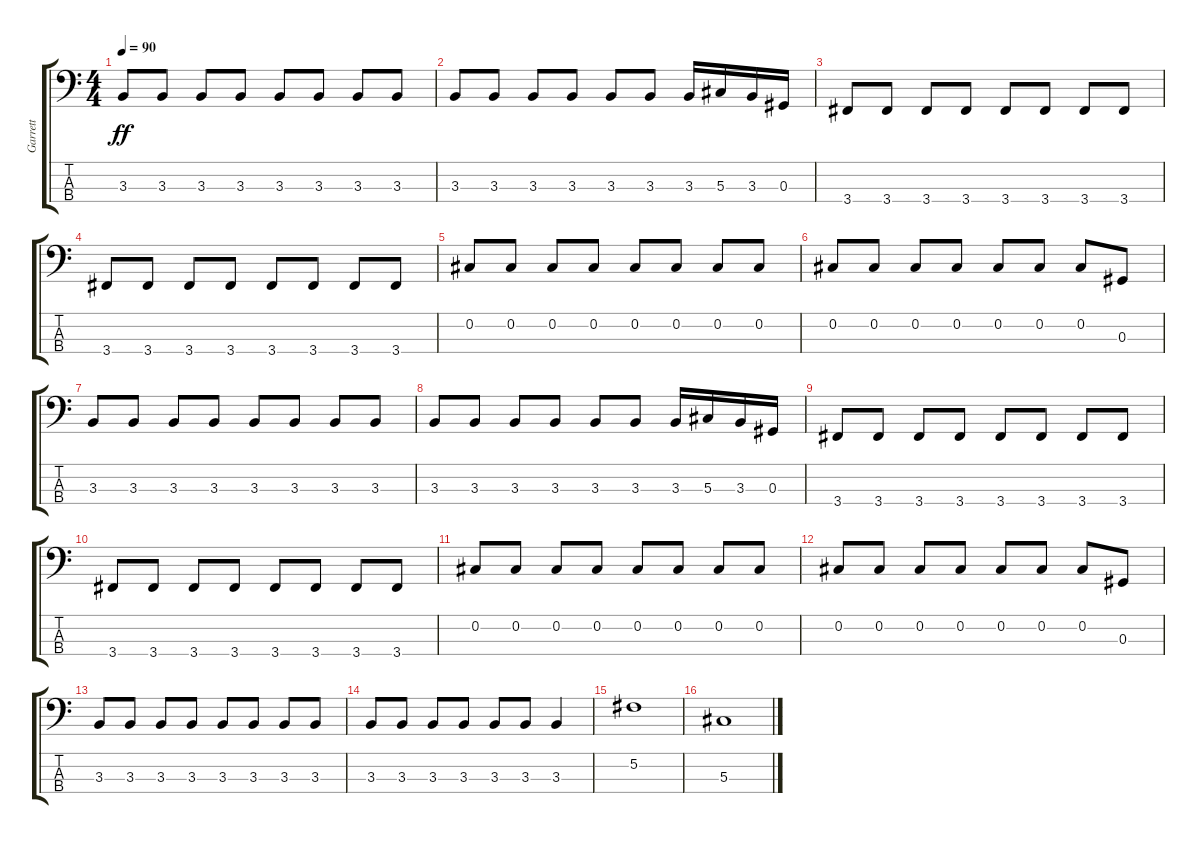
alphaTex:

\track ("Garrett" "Garrett") {instrument electricbassfinger}
\staff {score tabs}
\tuning (Gb2 Db2 Ab1 Eb1) {hide}
\ts (4 4)
\tempo 90
\clef f4
\ks c
3.3.8{dy ff} 3.3.8 3.3.8 3.3.8 3.3.8 3.3.8 3.3.8 3.3.8 |
3.3.8 3.3.8 3.3.8 3.3.8 3.3.8 3.3.8 3.3.16 5.3.16 3.3.16 0.3.16 |
3.4.8 3.4.8 3.4.8 3.4.8 3.4.8 3.4.8 3.4.8 3.4.8 |
3.4.8 3.4.8 3.4.8 3.4.8 3.4.8 3.4.8 3.4.8 3.4.8 |
0.2.8 0.2.8 0.2.8 0.2.8 0.2.8 0.2.8 0.2.8 0.2.8 |
0.2.8 0.2.8 0.2.8 0.2.8 0.2.8 0.2.8 0.2.8 0.3.8 |
3.3.8 3.3.8 3.3.8 3.3.8 3.3.8 3.3.8 3.3.8 3.3.8 |
3.3.8 3.3.8 3.3.8 3.3.8 3.3.8 3.3.8 3.3.16 5.3.16 3.3.16 0.3.16 |
3.4.8 3.4.8 3.4.8 3.4.8 3.4.8 3.4.8 3.4.8 3.4.8 |
3.4.8 3.4.8 3.4.8 3.4.8 3.4.8 3.4.8 3.4.8 3.4.8 |
0.2.8 0.2.8 0.2.8 0.2.8 0.2.8 0.2.8 0.2.8 0.2.8 |
0.2.8 0.2.8 0.2.8 0.2.8 0.2.8 0.2.8 0.2.8 0.3.8 |
3.3.8 3.3.8 3.3.8 3.3.8 3.3.8 3.3.8 3.3.8 3.3.8 |
3.3.8 3.3.8 3.3.8 3.3.8 3.3.8 3.3.8 3.3.4 |
5.2.1 |
5.3.1
